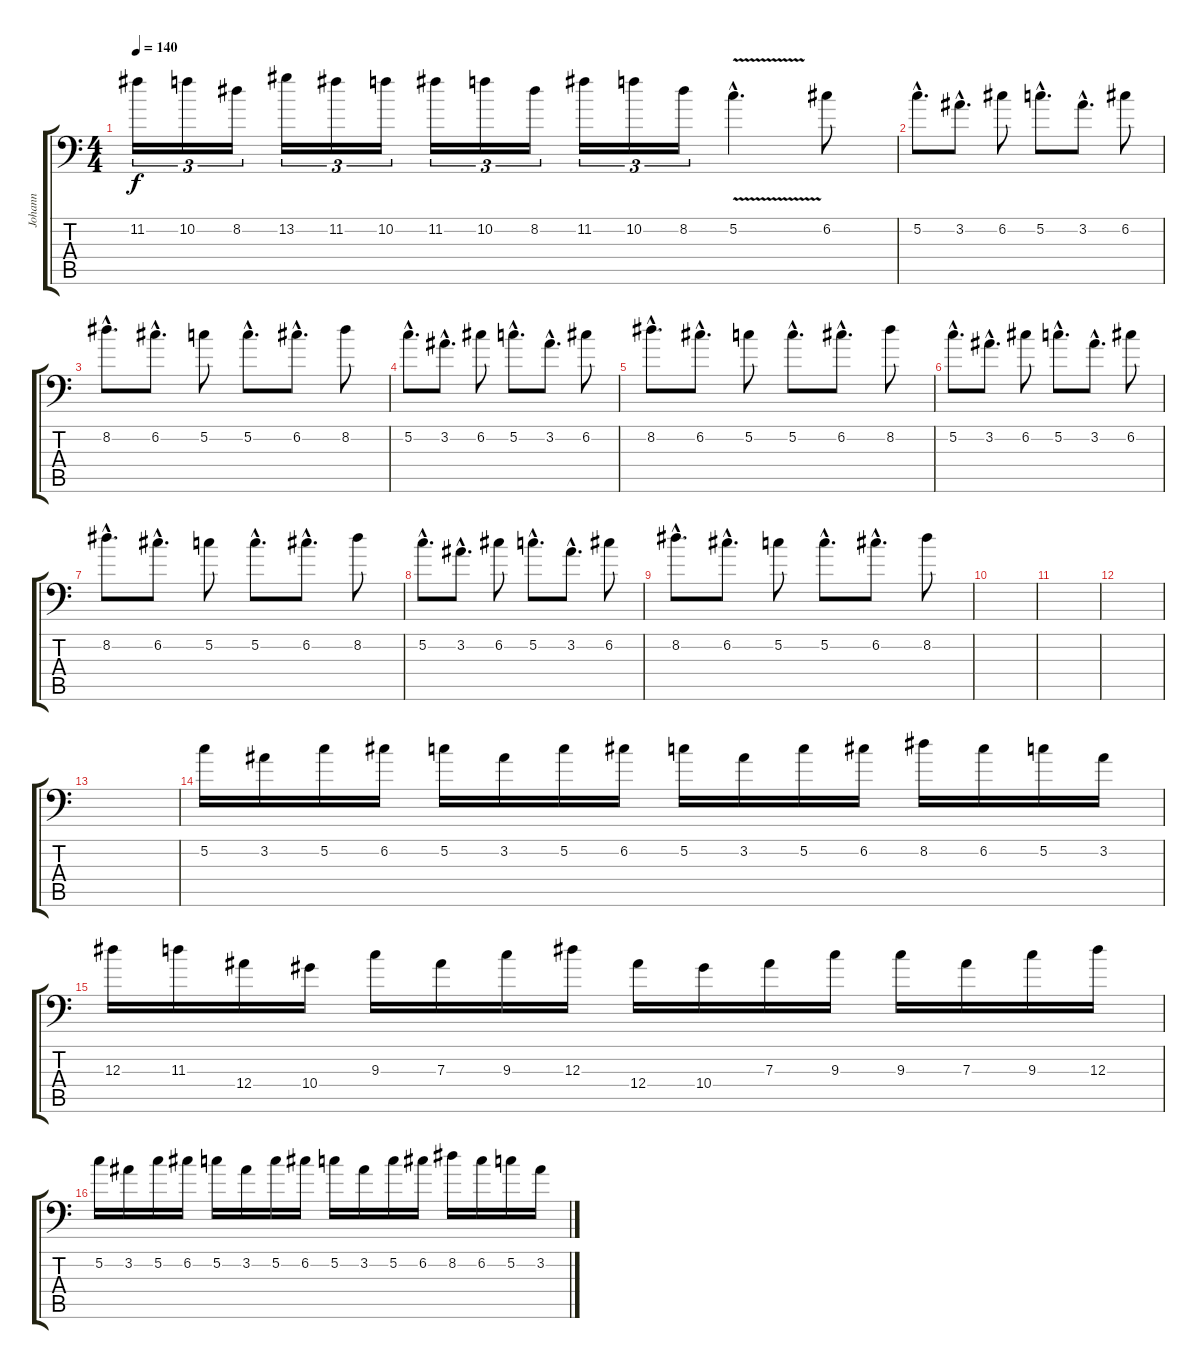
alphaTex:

\track ("Johann" "Johann") {instrument distortionguitar}
\staff {score tabs}
\tuning (C4 G3 Eb3 Bb2 F2 Bb1) {hide}
\ts (4 4)
\tempo 140
\clef f4
\ks c
11.2.16{tu (3 2) dy f} 10.2.16{tu (3 2)} 8.2.16{tu (3 2)} 13.2.16{tu (3 2)} 11.2.16{tu (3 2)} 10.2.16{tu (3 2)} 11.2.16{tu (3 2)} 10.2.16{tu (3 2)} 8.2.16{tu (3 2)} 11.2.16{tu (3 2)} 10.2.16{tu (3 2)} 8.2.16{tu (3 2)} 5.2{v hac}.4{d instrument guitarharmonics} 6.2.8{instrument distortionguitar} |
5.2{hac}.8{d} 3.2{hac}.8{d} 6.2.8 5.2{hac}.8{d} 3.2{hac}.8{d} 6.2.8 |
8.2{hac}.8{d} 6.2{hac}.8{d} 5.2.8 5.2{hac}.8{d} 6.2{hac}.8{d} 8.2.8 |
5.2{hac}.8{d} 3.2{hac}.8{d} 6.2.8 5.2{hac}.8{d} 3.2{hac}.8{d} 6.2.8 |
8.2{hac}.8{d} 6.2{hac}.8{d} 5.2.8 5.2{hac}.8{d} 6.2{hac}.8{d} 8.2.8 |
5.2{hac}.8{d} 3.2{hac}.8{d} 6.2.8 5.2{hac}.8{d} 3.2{hac}.8{d} 6.2.8 |
8.2{hac}.8{d} 6.2{hac}.8{d} 5.2.8 5.2{hac}.8{d} 6.2{hac}.8{d} 8.2.8 |
5.2{hac}.8{d} 3.2{hac}.8{d} 6.2.8 5.2{hac}.8{d} 3.2{hac}.8{d} 6.2.8 |
8.2{hac}.8{d} 6.2{hac}.8{d} 5.2.8 5.2{hac}.8{d} 6.2{hac}.8{d} 8.2.8 |
|
|
|
|
5.2.16 3.2.16 5.2.16 6.2.16 5.2.16 3.2.16 5.2.16 6.2.16 5.2.16 3.2.16 5.2.16 6.2.16 8.2.16 6.2.16 5.2.16 3.2.16 |
12.3.16 11.3.16 12.4.16 10.4.16 9.3.16 7.3.16 9.3.16 12.3.16 12.4.16 10.4.16 7.3.16 9.3.16 9.3.16 7.3.16 9.3.16 12.3.16 |
5.2.16 3.2.16 5.2.16 6.2.16 5.2.16 3.2.16 5.2.16 6.2.16 5.2.16 3.2.16 5.2.16 6.2.16 8.2.16 6.2.16 5.2.16 3.2.16
